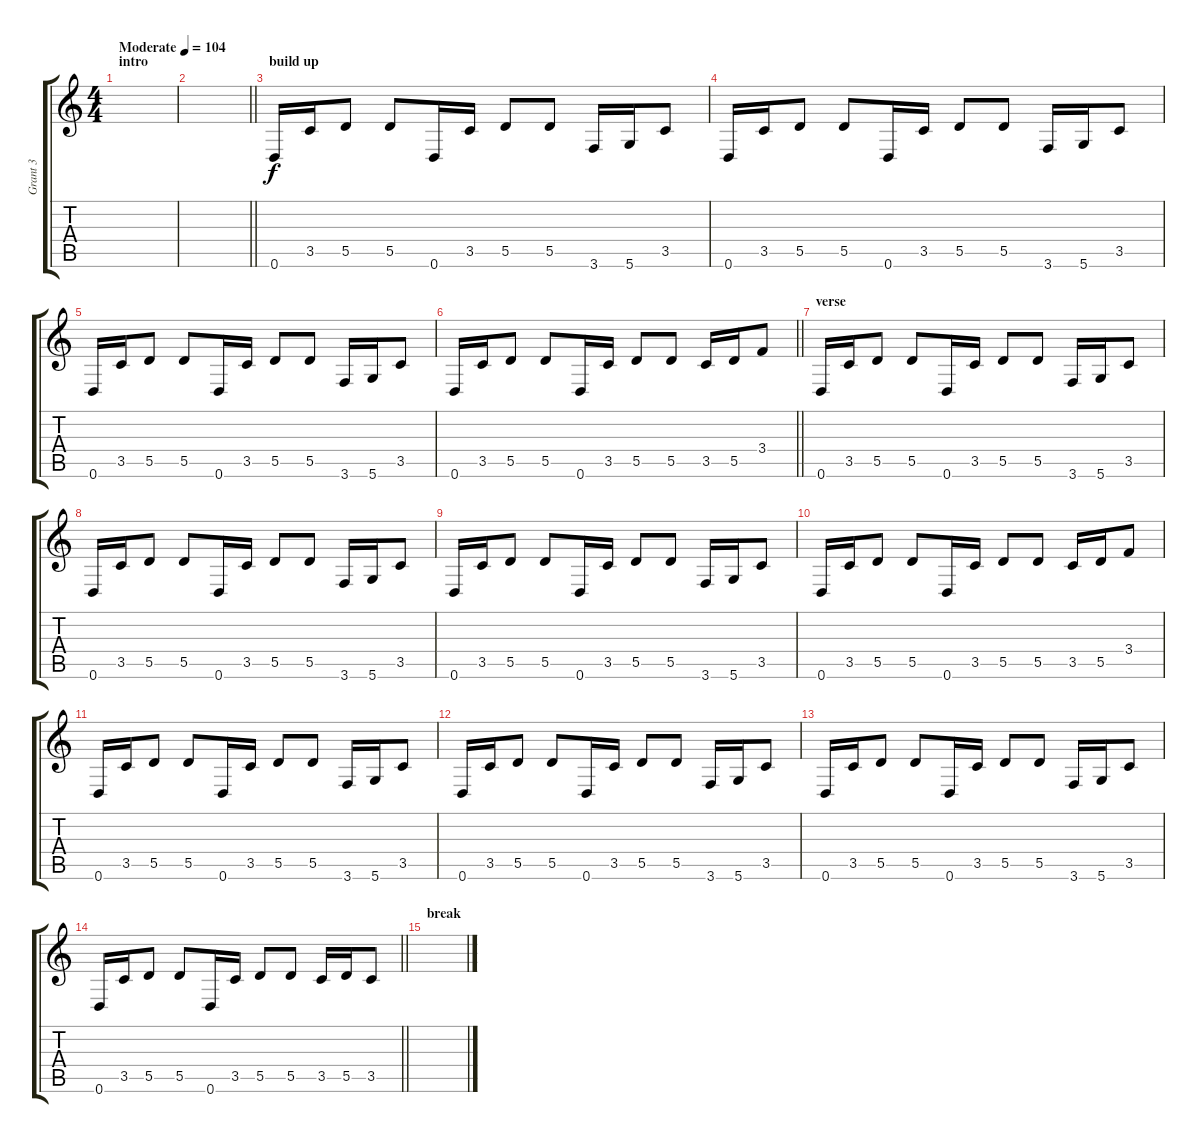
\track ("Grant 3" "Grant 3") {instrument overdrivenguitar}
\staff {score tabs}
\tuning (E4 B3 G3 D3 A2 D2) {hide}
\ts (4 4)
\section ("" "intro")
\tempo (104 "Moderate")
\clef g2
\ks c
|
\barLineRight lightlight
|
\section ("" "build up")
0.6.16{volume 11} 3.5.16 5.5.8 5.5.8 0.6.16 3.5.16 5.5.8 5.5.8 3.6.16 5.6.16 3.5.8 |
0.6.16 3.5.16 5.5.8 5.5.8 0.6.16 3.5.16 5.5.8 5.5.8 3.6.16 5.6.16 3.5.8 |
0.6.16 3.5.16 5.5.8 5.5.8 0.6.16 3.5.16 5.5.8 5.5.8 3.6.16 5.6.16 3.5.8 |
\barLineRight lightlight
0.6.16 3.5.16 5.5.8 5.5.8 0.6.16 3.5.16 5.5.8 5.5.8 3.5.16{volume 13} 5.5.16 3.4.8 |
\section ("" "verse")
0.6.16{volume 11} 3.5.16 5.5.8 5.5.8 0.6.16 3.5.16 5.5.8 5.5.8 3.6.16 5.6.16 3.5.8 |
0.6.16 3.5.16 5.5.8 5.5.8 0.6.16 3.5.16 5.5.8 5.5.8 3.6.16 5.6.16 3.5.8 |
0.6.16 3.5.16 5.5.8 5.5.8 0.6.16 3.5.16 5.5.8 5.5.8 3.6.16 5.6.16 3.5.8 |
0.6.16 3.5.16 5.5.8 5.5.8 0.6.16 3.5.16 5.5.8 5.5.8 3.5.16 5.5.16 3.4.8 |
0.6.16 3.5.16 5.5.8 5.5.8 0.6.16 3.5.16 5.5.8 5.5.8 3.6.16 5.6.16 3.5.8 |
0.6.16 3.5.16 5.5.8 5.5.8 0.6.16 3.5.16 5.5.8 5.5.8 3.6.16 5.6.16 3.5.8 |
0.6.16 3.5.16 5.5.8 5.5.8 0.6.16 3.5.16 5.5.8 5.5.8 3.6.16 5.6.16 3.5.8 |
\barLineRight lightlight
0.6.16 3.5.16 5.5.8 5.5.8 0.6.16 3.5.16 5.5.8 5.5.8 3.5.16 5.5.16 3.5.8 |
\section ("" "break")
